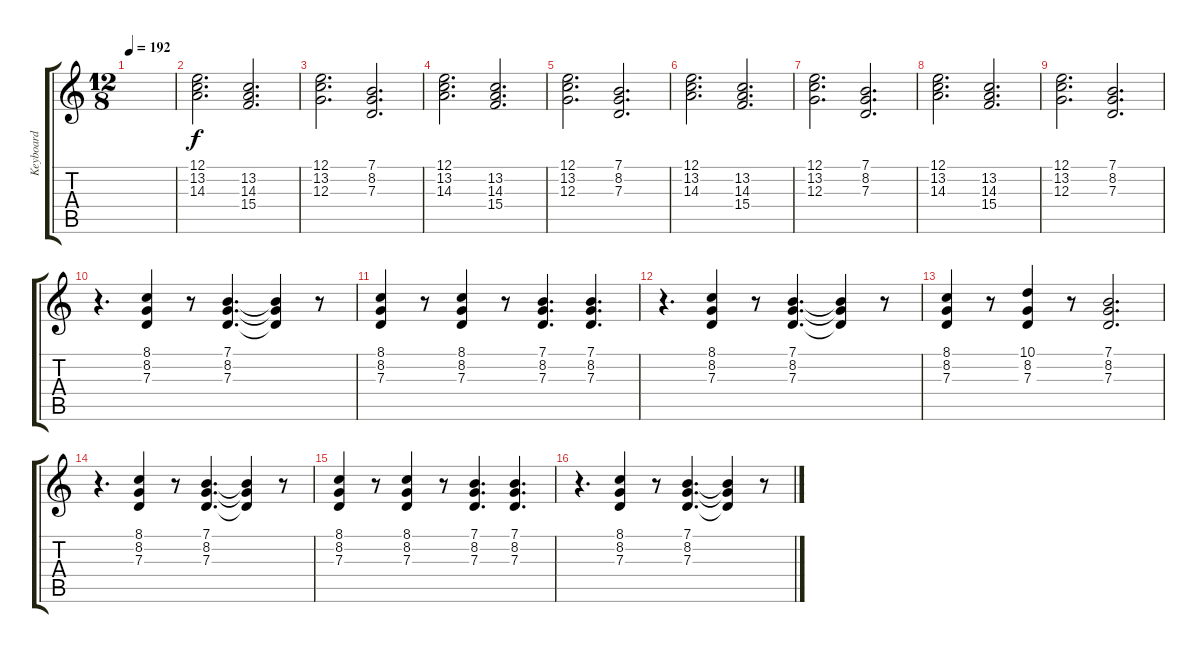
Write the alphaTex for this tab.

\track ("Keyboard" "Keyboard") {instrument percussiveorgan}
\staff {score tabs}
\tuning (E4 B3 G3 D3 A2 E2) {hide}
\ts (12 8)
\tempo 192
\clef g2
\ks c
|
(12.1 13.2 14.3).2{d} (13.2 14.3 15.4).2{d} |
(12.1 13.2 12.3).2{d} (7.1 8.2 7.3).2{d} |
(12.1 13.2 14.3).2{d} (13.2 14.3 15.4).2{d} |
(12.1 13.2 12.3).2{d} (7.1 8.2 7.3).2{d} |
(12.1 13.2 14.3).2{d} (13.2 14.3 15.4).2{d} |
(12.1 13.2 12.3).2{d} (7.1 8.2 7.3).2{d} |
(12.1 13.2 14.3).2{d} (13.2 14.3 15.4).2{d} |
(12.1 13.2 12.3).2{d} (7.1 8.2 7.3).2{d} |
r.4{d} (8.1 8.2 7.3).4 r.8 (7.1 8.2 7.3).4{d} (7.1{t} 8.2{t} 7.3{t}).4 r.8 |
(8.1 8.2 7.3).4 r.8 (8.1 8.2 7.3).4 r.8 (7.1 8.2 7.3).4{d} (7.1 8.2 7.3).4{d} |
r.4{d} (8.1 8.2 7.3).4 r.8 (7.1 8.2 7.3).4{d} (7.1{t} 8.2{t} 7.3{t}).4 r.8 |
(8.1 8.2 7.3).4 r.8 (10.1 8.2 7.3).4 r.8 (7.1 8.2 7.3).2{d} |
r.4{d} (8.1 8.2 7.3).4 r.8 (7.1 8.2 7.3).4{d} (7.1{t} 8.2{t} 7.3{t}).4 r.8 |
(8.1 8.2 7.3).4 r.8 (8.1 8.2 7.3).4 r.8 (7.1 8.2 7.3).4{d} (7.1 8.2 7.3).4{d} |
r.4{d} (8.1 8.2 7.3).4 r.8 (7.1 8.2 7.3).4{d} (7.1{t} 8.2{t} 7.3{t}).4 r.8
